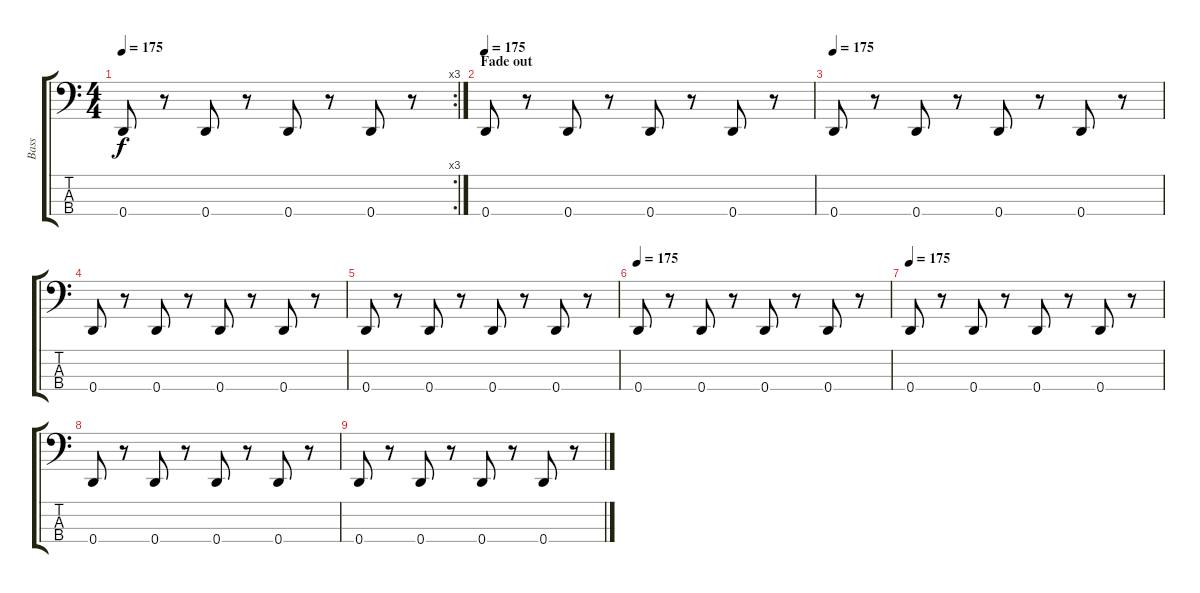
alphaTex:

\track ("Bass" "Bass") {instrument electricbassfinger}
\staff {score tabs}
\tuning (F2 C2 G1 D1) {hide}
\rc 3
\ts (4 4)
\tempo 175
\clef f4
\ks c
0.4.8{dy f} r.8 0.4.8 r.8 0.4.8 r.8 0.4.8 r.8 |
\section ("" "Fade out")
\tempo 175
0.4.8{volume 9} r.8 0.4.8 r.8 0.4.8 r.8 0.4.8 r.8 |
\tempo 175
0.4.8 r.8 0.4.8 r.8 0.4.8 r.8 0.4.8 r.8 |
0.4.8{volume 6} r.8 0.4.8 r.8 0.4.8 r.8 0.4.8 r.8 |
0.4.8 r.8 0.4.8 r.8 0.4.8 r.8 0.4.8 r.8 |
\tempo 175
0.4.8{volume 3} r.8 0.4.8 r.8 0.4.8 r.8 0.4.8 r.8 |
\tempo 175
0.4.8 r.8 0.4.8 r.8 0.4.8 r.8 0.4.8 r.8 |
0.4.8{volume 0} r.8 0.4.8 r.8 0.4.8 r.8 0.4.8 r.8 |
0.4.8 r.8 0.4.8 r.8 0.4.8 r.8 0.4.8 r.8
